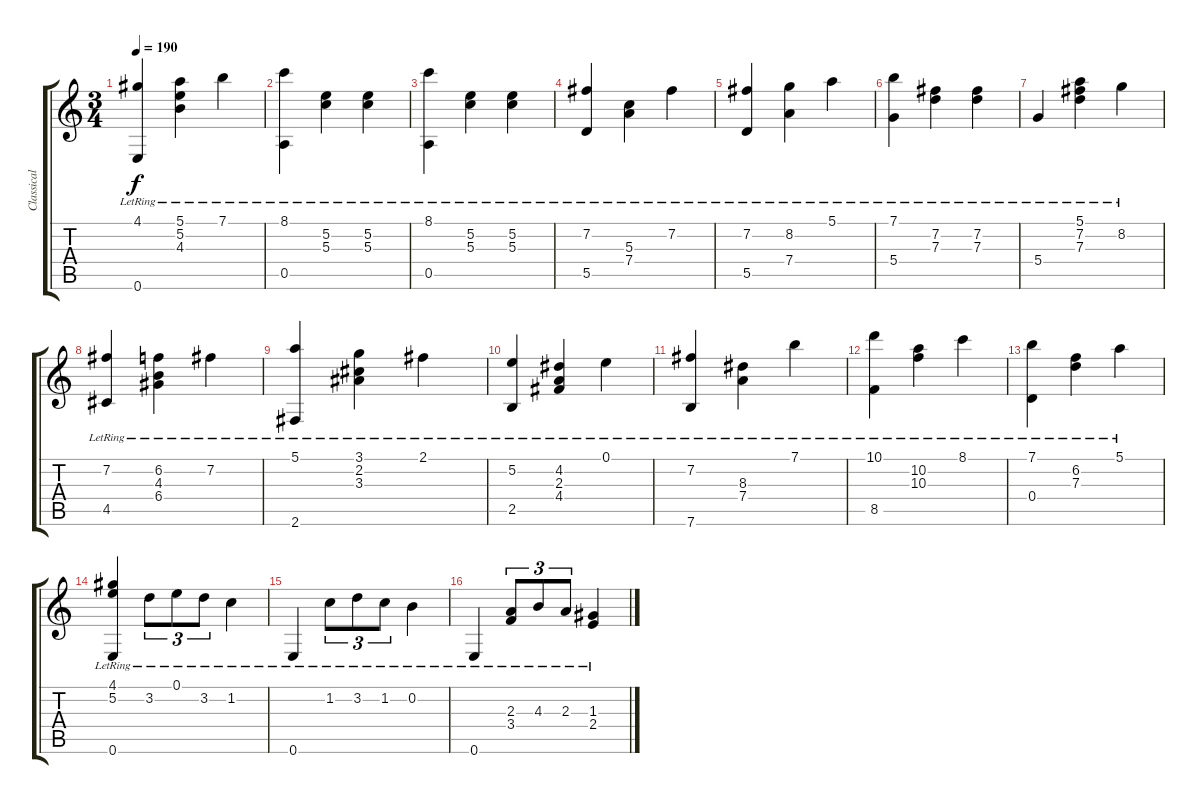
\track ("Classical Guitar" "Classical ") {instrument acousticguitarnylon}
\staff {score tabs}
\tuning (E4 B3 G3 D3 A2 E2) {hide}
\ts (3 4)
\tempo 190
\clef g2
\ks c
(4.1{lr} 0.6{lr}).4{dy f} (5.1{lr} 5.2{lr} 4.3{lr}).4 7.1{lr}.4 |
(8.1{lr} 0.5{lr}).4 (5.2{lr} 5.3{lr}).4 (5.2{lr} 5.3{lr}).4 |
(8.1{lr} 0.5{lr}).4 (5.2{lr} 5.3{lr}).4 (5.2{lr} 5.3{lr}).4 |
(7.2{lr} 5.5{lr}).4 (5.3{lr} 7.4{lr}).4 7.2{lr}.4 |
(7.2{lr} 5.5{lr}).4 (8.2{lr} 7.4{lr}).4 5.1{lr}.4 |
(7.1{lr} 5.4{lr}).4 (7.2{lr} 7.3{lr}).4 (7.2{lr} 7.3{lr}).4 |
5.4{lr}.4 (5.1{lr} 7.2{lr} 7.3{lr}).4 8.2{lr}.4 |
(7.2{lr} 4.5{lr}).4 (6.2{lr} 4.3{lr} 6.4{lr}).4 7.2{lr}.4 |
(5.1{lr} 2.6{lr}).4 (3.1{lr} 2.2{lr} 3.3{lr}).4 2.1{lr}.4 |
(5.2{lr} 2.5{lr}).4 (4.2{lr} 2.3{lr} 4.4{lr}).4 0.1{lr}.4 |
(7.2{lr} 7.6{lr}).4 (8.3{lr} 7.4{lr}).4 7.1{lr}.4 |
(10.1{lr} 8.5{lr}).4 (10.2{lr} 10.3{lr}).4 8.1{lr}.4 |
(7.1{lr} 0.4{lr}).4 (6.2{lr} 7.3{lr}).4 5.1{lr}.4 |
(4.1{lr} 5.2{lr} 0.6{lr}).4 3.2{lr}.8{tu (3 2)} 0.1{lr}.8{tu (3 2)} 3.2{lr}.8{tu (3 2)} 1.2{lr}.4 |
0.6{lr}.4 1.2{lr}.8{tu (3 2)} 3.2{lr}.8{tu (3 2)} 1.2{lr}.8{tu (3 2)} 0.2{lr}.4 |
0.6{lr}.4 (2.3{lr} 3.4{lr}).8{tu (3 2)} 4.3{lr}.8{tu (3 2)} 2.3{lr}.8{tu (3 2)} (1.3{lr} 2.4{lr}).4
